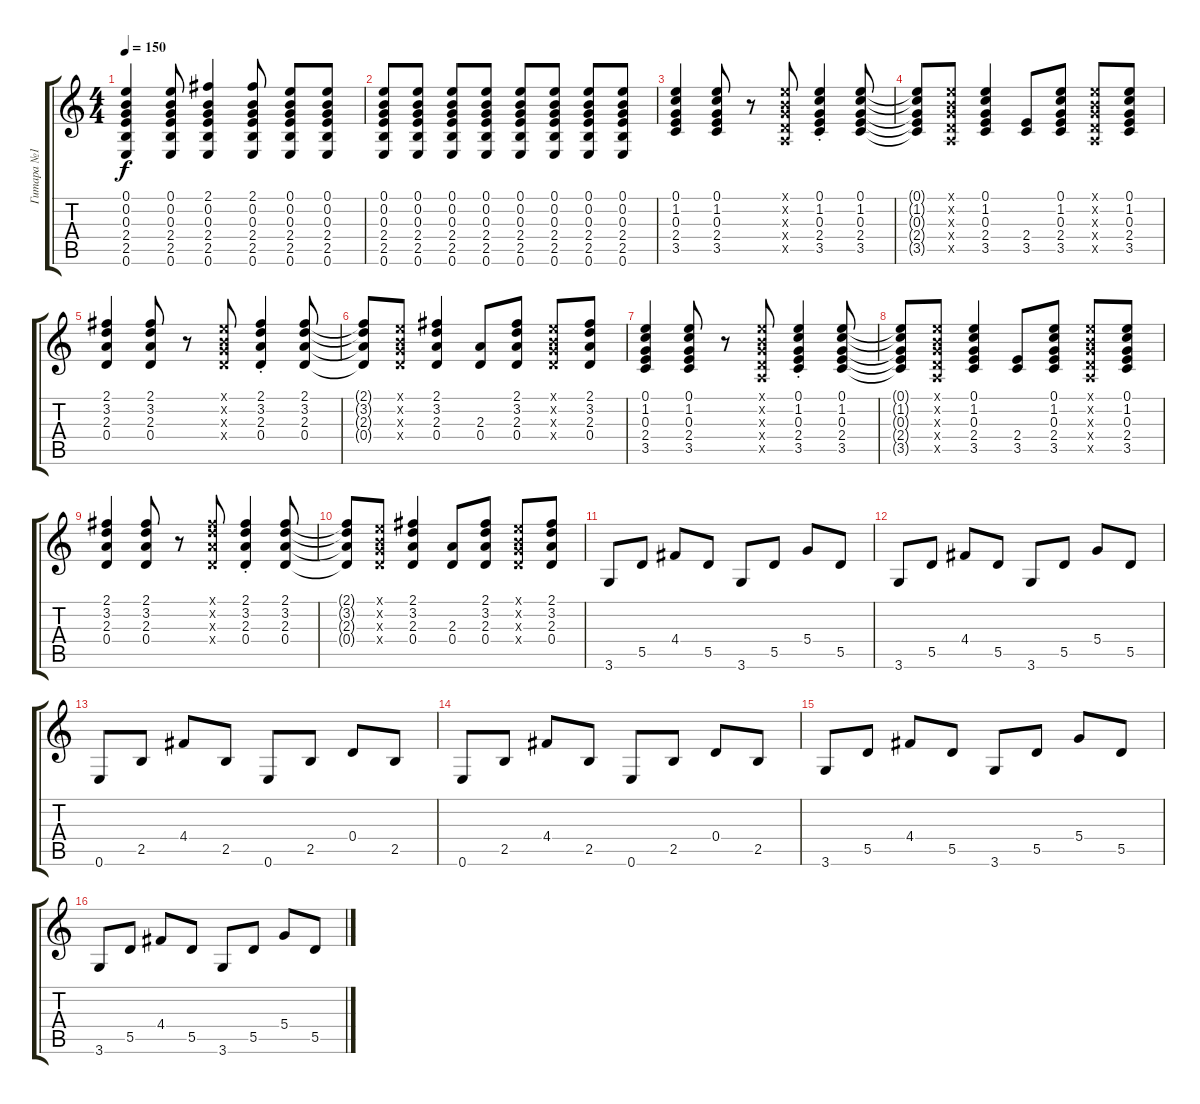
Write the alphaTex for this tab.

\track ("Гитара №1" "Гитара №1") {instrument acousticguitarsteel}
\staff {score tabs}
\tuning (E4 B3 G3 D3 A2 E2) {hide}
\ts (4 4)
\tempo 150
\clef g2
\ks c
(0.1 0.2 0.3 2.4 2.5 0.6).4{dy f} (0.1 0.2 0.3 2.4 2.5 0.6).8 (2.1 0.2 0.3 2.4 2.5 0.6).4 (2.1 0.2 0.3 2.4 2.5 0.6).8 (0.1 0.2 0.3 2.4 2.5 0.6).8 (0.1 0.2 0.3 2.4 2.5 0.6).8 |
(0.1 0.2 0.3 2.4 2.5 0.6).8 (0.1 0.2 0.3 2.4 2.5 0.6).8 (0.1 0.2 0.3 2.4 2.5 0.6).8 (0.1 0.2 0.3 2.4 2.5 0.6).8 (0.1 0.2 0.3 2.4 2.5 0.6).8 (0.1 0.2 0.3 2.4 2.5 0.6).8 (0.1 0.2 0.3 2.4 2.5 0.6).8 (0.1 0.2 0.3 2.4 2.5 0.6).8 |
(0.1 1.2 0.3 2.4 3.5).4 (0.1 1.2 0.3 2.4 3.5).8 r.8 (0.1{x} 0.2{x} 0.3{x} 0.4{x} 0.5{x}).8 (0.1{st} 1.2{st} 0.3{st} 2.4{st} 3.5{st}).4 (0.1 1.2 0.3 2.4 3.5).8 |
(0.1{t} 1.2{t} 0.3{t} 2.4{t} 3.5{t}).8 (0.1{x} 0.2{x} 0.3{x} 0.4{x} 0.5{x}).8 (0.1 1.2 0.3 2.4 3.5).4 (2.4 3.5).8 (0.1 1.2 0.3 2.4 3.5).8 (0.1{x} 0.2{x} 0.3{x} 0.4{x} 0.5{x}).8 (0.1 1.2 0.3 2.4 3.5).8 |
(2.1 3.2 2.3 0.4).4 (2.1 3.2 2.3 0.4).8 r.8 (0.1{x} 0.2{x} 0.3{x} 0.4{x}).8 (2.1{st} 3.2 2.3 0.4).4 (2.1 3.2 2.3 0.4).8 |
(2.1{t} 3.2{t} 2.3{t} 0.4{t}).8 (0.1{x} 0.2{x} 0.3{x} 0.4{x}).8 (2.1 3.2 2.3 0.4).4 (2.3 0.4).8 (2.1 3.2 2.3 0.4).8 (0.1{x} 0.2{x} 0.3{x} 0.4{x}).8 (2.1 3.2 2.3 0.4).8 |
(0.1 1.2 0.3 2.4 3.5).4 (0.1 1.2 0.3 2.4 3.5).8 r.8 (0.1{x} 0.2{x} 0.3{x} 0.4{x} 0.5{x}).8 (0.1{st} 1.2{st} 0.3{st} 2.4{st} 3.5{st}).4 (0.1 1.2 0.3 2.4 3.5).8 |
(0.1{t} 1.2{t} 0.3{t} 2.4{t} 3.5{t}).8 (0.1{x} 0.2{x} 0.3{x} 0.4{x} 0.5{x}).8 (0.1 1.2 0.3 2.4 3.5).4 (2.4 3.5).8 (0.1 1.2 0.3 2.4 3.5).8 (0.1{x} 0.2{x} 0.3{x} 0.4{x} 0.5{x}).8 (0.1 1.2 0.3 2.4 3.5).8 |
(2.1 3.2 2.3 0.4).4 (2.1 3.2 2.3 0.4).8 r.8 (2.1{x} 3.2{x} 2.3{x} 0.4{x}).8 (2.1{st} 3.2 2.3 0.4).4 (2.1 3.2 2.3 0.4).8 |
(2.1{t} 3.2{t} 2.3{t} 0.4{t}).8 (0.1{x} 0.2{x} 0.3{x} 0.4{x}).8 (2.1 3.2 2.3 0.4).4 (2.3 0.4).8 (2.1 3.2 2.3 0.4).8 (0.1{x} 0.2{x} 0.3{x} 0.4{x}).8 (2.1 3.2 2.3 0.4).8 |
3.6.8 5.5.8 4.4.8 5.5.8 3.6.8 5.5.8 5.4.8 5.5.8 |
3.6.8 5.5.8 4.4.8 5.5.8 3.6.8 5.5.8 5.4.8 5.5.8 |
0.6.8 2.5.8 4.4.8 2.5.8 0.6.8 2.5.8 0.4.8 2.5.8 |
0.6.8 2.5.8 4.4.8 2.5.8 0.6.8 2.5.8 0.4.8 2.5.8 |
3.6.8 5.5.8 4.4.8 5.5.8 3.6.8 5.5.8 5.4.8 5.5.8 |
3.6.8 5.5.8 4.4.8 5.5.8 3.6.8 5.5.8 5.4.8 5.5.8
